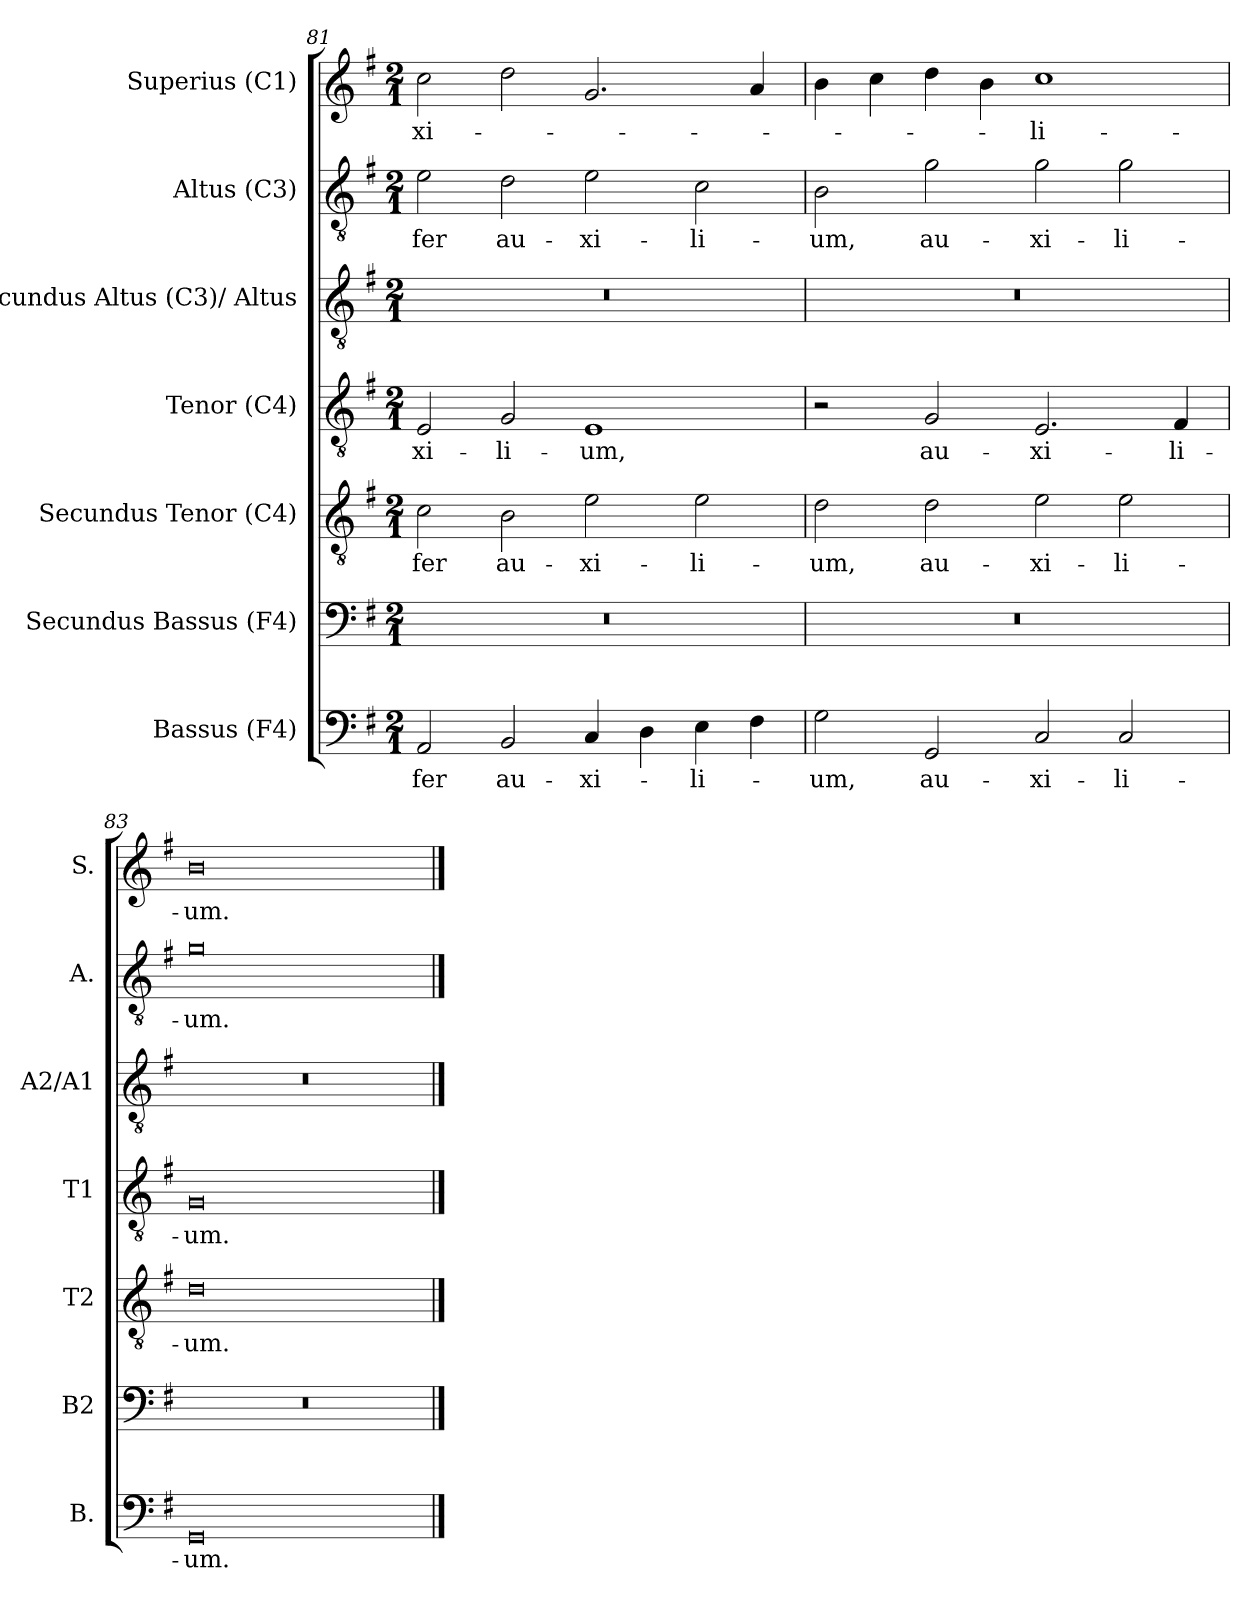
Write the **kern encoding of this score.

**kern	**text	**kern	**kern	**text	**kern	**text	**kern	**kern	**text	**kern	**text
*part7	*part7	*part6	*part5	*part5	*part4	*part4	*part3	*part2	*part2	*part1	*part1
*staff7	*staff7	*staff6	*staff5	*staff5	*staff4	*staff4	*staff3	*staff2	*staff2	*staff1	*staff1
*I"Bassus (F4)	*	*I"Secundus Bassus (F4)	*I"Secundus Tenor (C4)	*	*I"Tenor (C4)	*	*I"Secundus Altus (C3)/ Altus	*I"Altus (C3)	*	*I"Superius (C1)	*
*I'B.	*	*I'B2	*I'T2	*	*I'T1	*	*I'A2/A1	*I'A.	*	*I'S.	*
*clefF4	*	*clefF4	*clefGv2	*	*clefGv2	*	*clefGv2	*clefGv2	*	*clefG2	*
*	*	*	*	*	*ITrd7c12	*	*	*	*	*	*
*k[f#]	*	*k[f#]	*k[f#]	*	*k[f#]	*	*k[f#]	*k[f#]	*	*k[f#]	*
*G:	*	*G:	*G:	*	*G:	*	*G:	*G:	*	*G:	*
*M2/1	*	*M2/1	*M2/1	*	*M2/1	*	*M2/1	*M2/1	*	*M2/1	*
=81	=81	=81	=81	=81	=81	=81	=81	=81	=81	=81	=81
!	!LO:LY:b:color=#000000	!LO:N:vis=1	!	!	!	!	!	!	!	!	!
!	!	!	!	!LO:LY:b:color=#000000	!	!	!	!	!	!	!
!	!	!	!	!	!	!LO:LY:b:color=#000000	!LO:N:vis=1	!	!	!	!
!	!	!	!	!	!	!	!	!	!LO:LY:b:color=#000000	!	!
!	!	!	!	!	!	!	!	!	!	!	!LO:LY:b:color=#000000
2AAi/	fer	0r	2ci\	fer	2EEi/	-xi-	0r	2ei\	fer	2cci\	-xi-
!	!LO:LY:b:color=#000000	!	!	!	!	!	!	!	!	!	!
!	!	!	!	!LO:LY:b:color=#000000	!	!	!	!	!	!	!
!	!	!	!	!	!	!LO:LY:b:color=#000000	!	!	!	!	!
!	!	!	!	!	!	!	!	!	!LO:LY:b:color=#000000	!	!
2BBi/	au-	.	2Bi\	au-	2GGi/	-li-	.	2di\	au-	2ddi\	.
!	!LO:LY:b:color=#000000	!	!	!	!	!	!	!	!	!	!
!	!	!	!	!LO:LY:b:color=#000000	!	!	!	!	!	!	!
!	!	!	!	!	!	!LO:LY:b:color=#000000	!	!	!	!	!
!	!	!	!	!	!	!	!	!	!LO:LY:b:color=#000000	!	!
4Ci/	-xi-	.	2ei\	-xi-	1EEi	-um,	.	2ei\	-xi-	2.gi/	.
4Di\	.	.	.	.	.	.	.	.	.	.	.
!	!LO:LY:b:color=#000000	!	!	!	!	!	!	!	!	!	!
!	!	!	!	!LO:LY:b:color=#000000	!	!	!	!	!	!	!
!	!	!	!	!	!	!	!	!	!LO:LY:b:color=#000000	!	!
4Ei\	-li-	.	2ei\	-li-	.	.	.	2ci\	-li-	.	.
4F#i\	.	.	.	.	.	.	.	.	.	4ai/	.
=82	=82	=82	=82	=82	=82	=82	=82	=82	=82	=82	=82
!	!LO:LY:b:color=#000000	!LO:N:vis=1	!	!	!	!	!	!	!	!	!
!	!	!	!	!LO:LY:b:color=#000000	!	!	!LO:N:vis=1	!	!	!	!
!	!	!	!	!	!	!	!	!	!LO:LY:b:color=#000000	!	!
2Gi\	-um,	0r	2di\	-um,	2r	.	0r	2Bi\	-um,	4bi\	.
.	.	.	.	.	.	.	.	.	.	4cci\	.
!	!LO:LY:b:color=#000000	!	!	!	!	!	!	!	!	!	!
!	!	!	!	!LO:LY:b:color=#000000	!	!	!	!	!	!	!
!	!	!	!	!	!	!LO:LY:b:color=#000000	!	!	!	!	!
!	!	!	!	!	!	!	!	!	!LO:LY:b:color=#000000	!	!
2GGi/	au-	.	2di\	au-	2GGi/	au-	.	2gi\	au-	4ddi\	.
.	.	.	.	.	.	.	.	.	.	4bi\	.
!	!LO:LY:b:color=#000000	!	!	!	!	!	!	!	!	!	!
!	!	!	!	!LO:LY:b:color=#000000	!	!	!	!	!	!	!
!	!	!	!	!	!	!LO:LY:b:color=#000000	!	!	!	!	!
!	!	!	!	!	!	!	!	!	!LO:LY:b:color=#000000	!	!
!	!	!	!	!	!	!	!	!	!	!	!LO:LY:b:color=#000000
2Ci/	-xi-	.	2ei\	-xi-	2.EEi/	-xi-	.	2gi\	-xi-	1cci	-li-
!	!LO:LY:b:color=#000000	!	!	!	!	!	!	!	!	!	!
!	!	!	!	!LO:LY:b:color=#000000	!	!	!	!	!	!	!
!	!	!	!	!	!	!	!	!	!LO:LY:b:color=#000000	!	!
2Ci/	-li-	.	2ei\	-li-	.	.	.	2gi\	-li-	.	.
!	!	!	!	!	!	!LO:LY:b:color=#000000	!	!	!	!	!
.	.	.	.	.	4FF#i/	-li-	.	.	.	.	.
=83	=83	=83	=83	=83	=83	=83	=83	=83	=83	=83	=83
!	!LO:LY:b:color=#000000	!LO:N:vis=1	!	!	!	!	!	!	!	!	!
!	!	!	!	!LO:LY:b:color=#000000	!	!	!	!	!	!	!
!	!	!	!	!	!	!LO:LY:b:color=#000000	!LO:N:vis=1	!	!	!	!
!	!	!	!	!	!	!	!	!	!LO:LY:b:color=#000000	!	!
!	!	!	!	!	!	!	!	!	!	!	!LO:LY:b:color=#000000
0GGi	-um.	0r	0di	-um.	0GGi	-um.	0r	0gi	-um.	0bi	-um.
==	==	==	==	==	==	==	==	==	==	==	==
*-	*-	*-	*-	*-	*-	*-	*-	*-	*-	*-	*-
